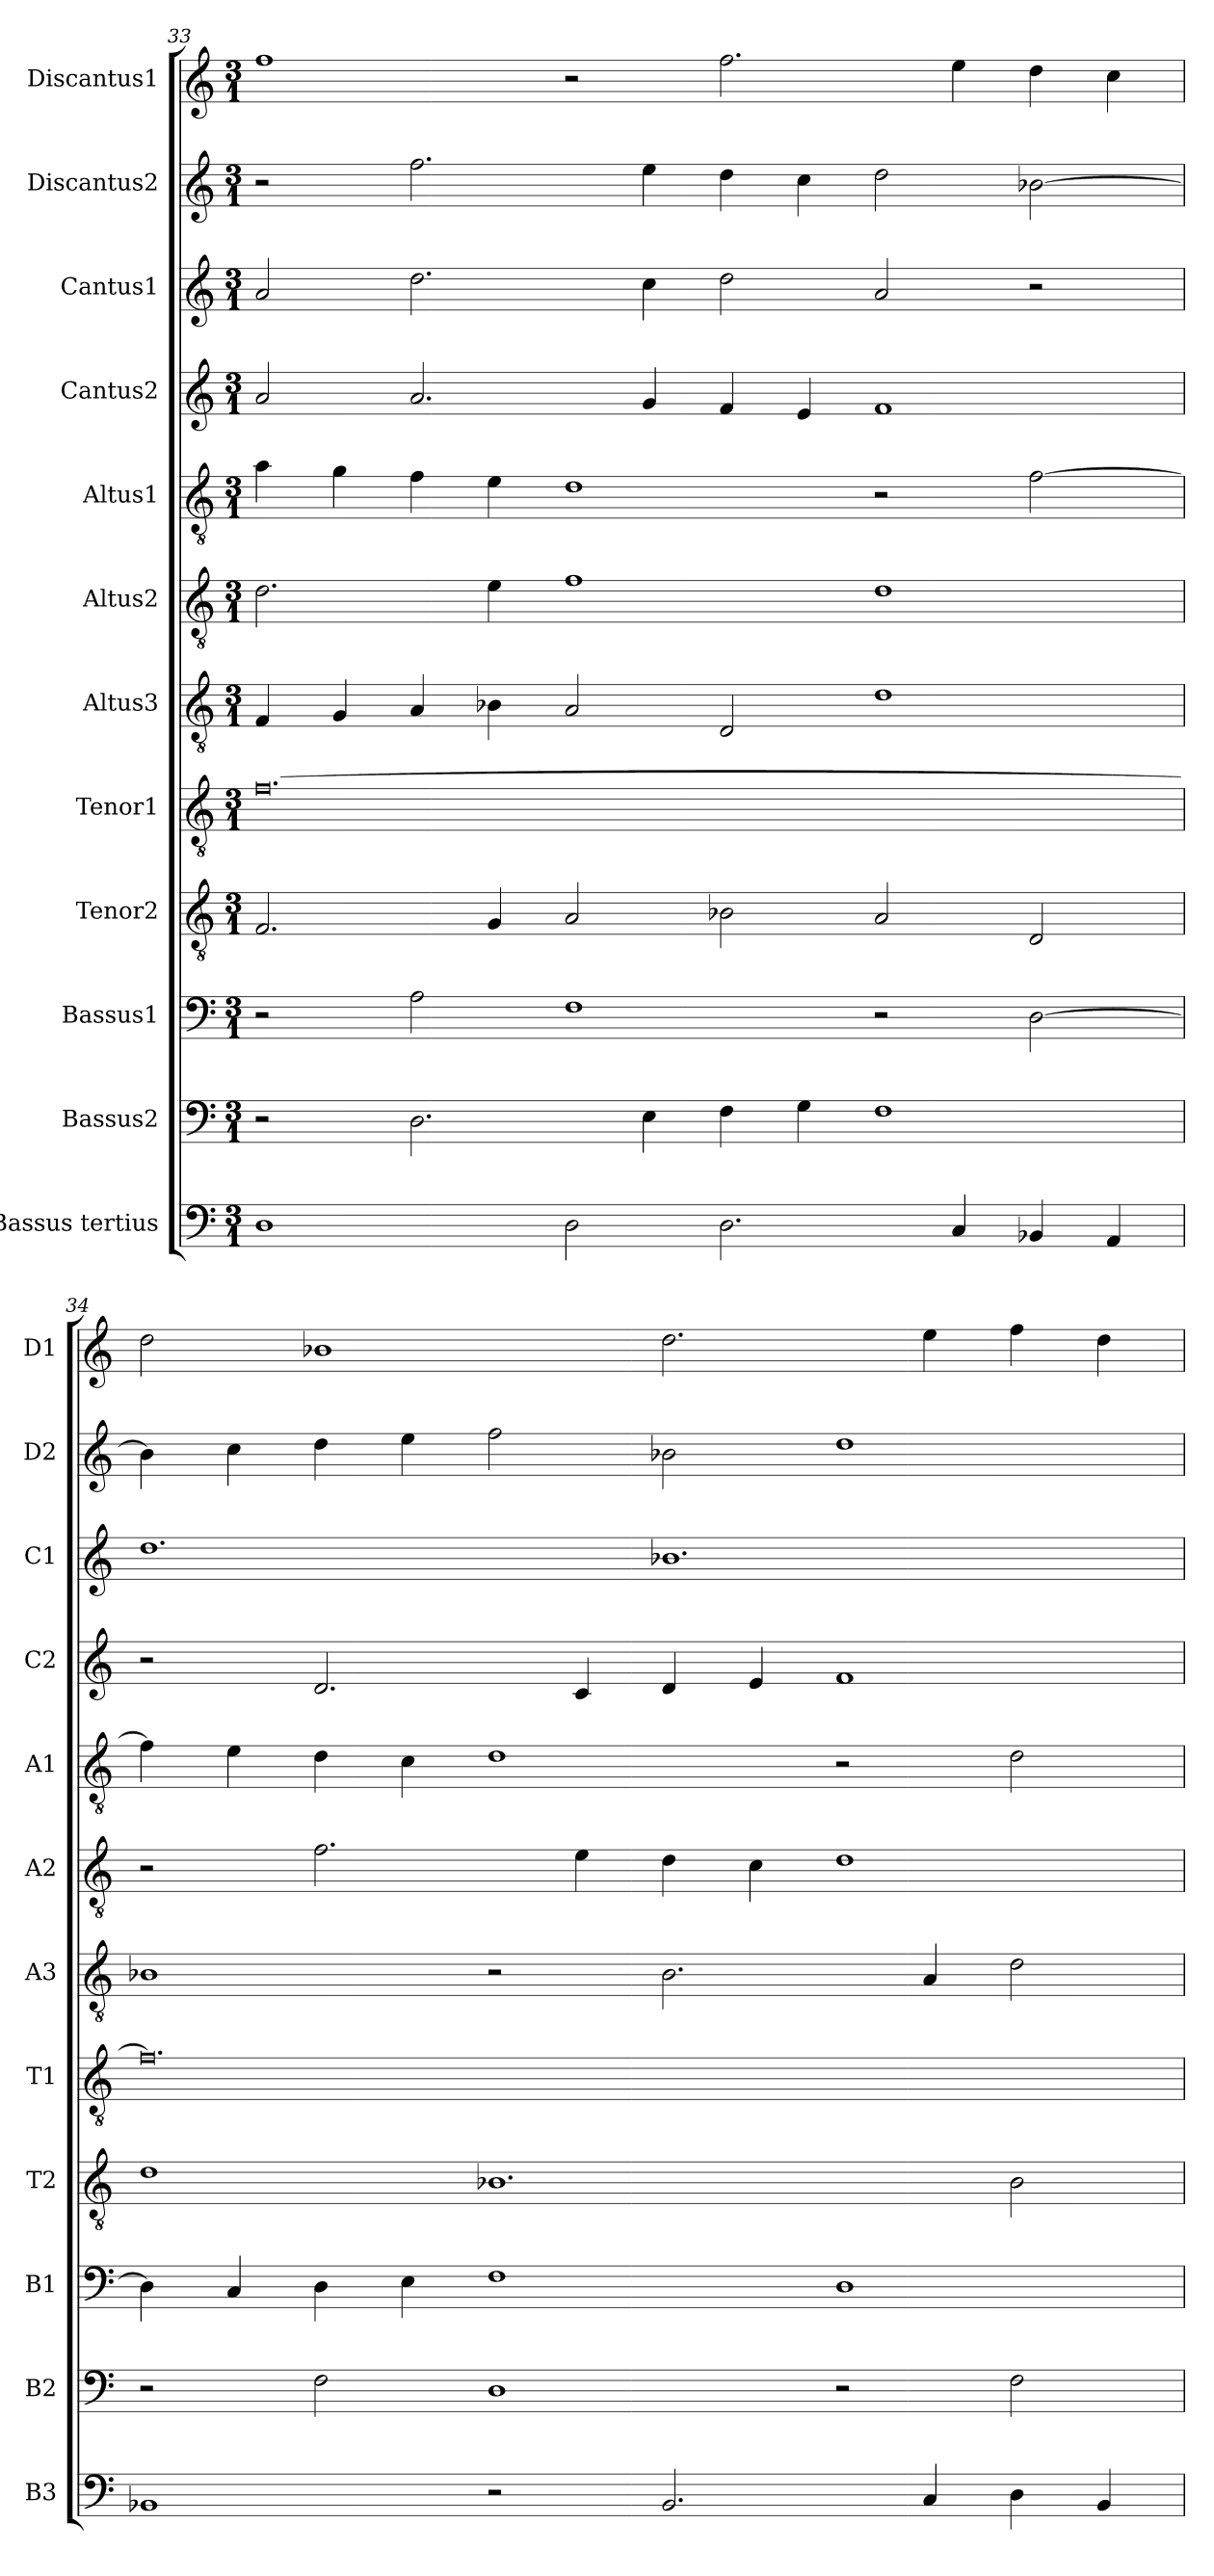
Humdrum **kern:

**kern	**kern	**kern	**kern	**kern	**kern	**kern	**kern	**kern	**kern	**kern	**kern
*part12	*part11	*part10	*part9	*part8	*part7	*part6	*part5	*part4	*part3	*part2	*part1
*staff12	*staff11	*staff10	*staff9	*staff8	*staff7	*staff6	*staff5	*staff4	*staff3	*staff2	*staff1
*I"Bassus tertius	*I"Bassus2	*I"Bassus1	*I"Tenor2	*I"Tenor1	*I"Altus3	*I"Altus2	*I"Altus1	*I"Cantus2	*I"Cantus1	*I"Discantus2	*I"Discantus1
*I'B3	*I'B2	*I'B1	*I'T2	*I'T1	*I'A3	*I'A2	*I'A1	*I'C2	*I'C1	*I'D2	*I'D1
*clefF4	*clefF4	*clefF4	*clefGv2	*clefGv2	*clefGv2	*clefGv2	*clefGv2	*clefG2	*clefG2	*clefG2	*clefG2
*k[]	*k[]	*k[]	*k[]	*k[]	*k[]	*k[]	*k[]	*k[]	*k[]	*k[]	*k[]
*M3/1	*M3/1	*M3/1	*M3/1	*M3/1	*M3/1	*M3/1	*M3/1	*M3/1	*M3/1	*M3/1	*M3/1
=33	=33	=33	=33	=33	=33	=33	=33	=33	=33	=33	=33
1D	2r	2r	2.F/	[0.f	4F/	2.d\	4a\	2a/	2a/	2r	1ff
.	.	.	.	.	4G/	.	4g\	.	.	.	.
.	2.D\	2A\	.	.	4A/	.	4f\	2.a/	2.dd\	2.ff\	.
.	.	.	4G/	.	4B-X\	4e\	4e\	.	.	.	.
2D\	.	1F	2A/	.	2A/	1f	1d	.	.	.	2r
.	4E\	.	.	.	.	.	.	4g/	4cc\	4ee\	.
2.D\	4F\	.	2B-X\	.	2D/	.	.	4f/	2dd\	4dd\	2.ff\
.	4G\	.	.	.	.	.	.	4e/	.	4cc\	.
.	1F	2r	2A/	.	1d	1d	2r	1f	2a/	2dd\	.
4C/	.	.	.	.	.	.	.	.	.	.	4ee\
4BB-X/	.	[2D\	2D/	.	.	.	[2f\	.	2r	[2b-X\	4dd\
4AA/	.	.	.	.	.	.	.	.	.	.	4cc\
=34	=34	=34	=34	=34	=34	=34	=34	=34	=34	=34	=34
1BB-X	2r	4D\]	1d	0.f]	1B-X	2r	4f\]	2r	1.dd	4b-\]	2dd\
.	.	4C/	.	.	.	.	4e\	.	.	4cc\	.
.	2F\	4D\	.	.	.	2.f\	4d\	2.d/	.	4dd\	1b-X
.	.	4E\	.	.	.	.	4c\	.	.	4ee\	.
2r	1D	1F	1.B-X	.	2r	.	1d	.	.	2ff\	.
.	.	.	.	.	.	4e\	.	4c/	.	.	.
2.BB-/	.	.	.	.	2.B-\	4d\	.	4d/	1.b-X	2b-X\	2.dd\
.	.	.	.	.	.	4c\	.	4e/	.	.	.
.	2r	1D	.	.	.	1d	2r	1f	.	1dd	.
4C/	.	.	.	.	4A/	.	.	.	.	.	4ee\
4D\	2F\	.	2B-\	.	2d\	.	2d\	.	.	.	4ff\
4BB-/	.	.	.	.	.	.	.	.	.	.	4dd\
=	=	=	=	=	=	=	=	=	=	=	=
*-	*-	*-	*-	*-	*-	*-	*-	*-	*-	*-	*-
